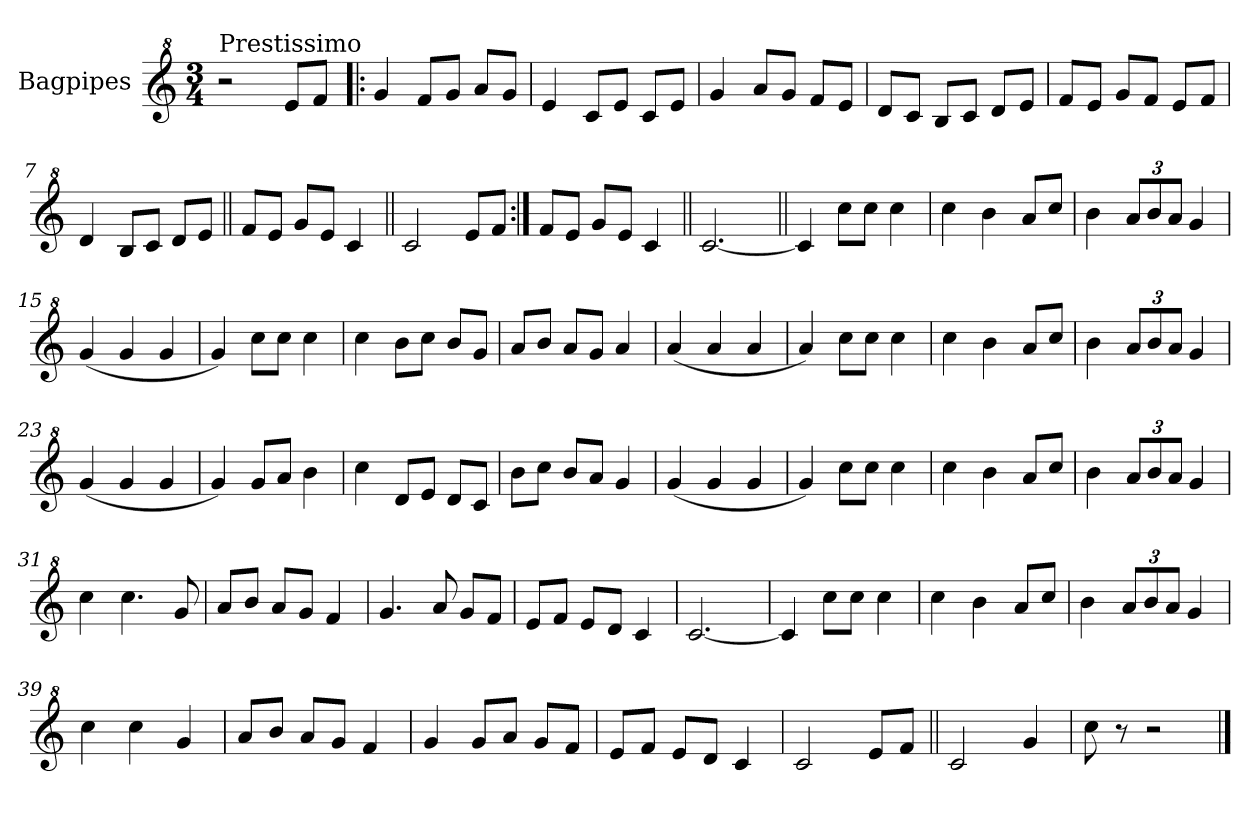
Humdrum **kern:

**kern
*part1
*staff1
*I"Bagpipes
*I'Bag
*clefG^2
*k[]
*C:
*M3/4
=1
!LO:TX:a:t=Prestissimo
2r
8ee/L
8ff/J
=2!|:
4gg/
8ff/L
8gg/J
8aa/L
8gg/J
=3
4ee/
8cc/L
8ee/J
8cc/L
8ee/J
=4
4gg/
8aa/L
8gg/J
8ff/L
8ee/J
=5
8dd/L
8cc/J
8b/L
8cc/J
8dd/L
8ee/J
=6
8ff/L
8ee/J
8gg/L
8ff/J
8ee/L
8ff/J
=7
4dd/
8b/L
8cc/J
8dd/L
8ee/J
=8||
8ff/L
8ee/J
8gg/L
8ee/J
4cc/
!!LO:LB:g=z
=9||
2cc/
8ee/L
8ff/J
=10:|!
8ff/L
8ee/J
8gg/L
8ee/J
4cc/
=11||
[2.cc/
=12||
4cc/]
8ccc\L
8ccc\J
4ccc\
=13
4ccc\
4bb\
8aa/L
8ccc/J
=14
4bb\
*Xbrackettup
12aa/L
12bb/
12aa/J
4gg/
=15
(4gg/
4gg/
4gg/
=16
4gg/)
8ccc\L
8ccc\J
4ccc\
=17
4ccc\
8bb\L
8ccc\J
8bb/L
8gg/J
=18
8aa/L
8bb/J
8aa/L
8gg/J
4aa/
!!LO:LB:g=z
=19
(4aa/
4aa/
4aa/
=20
4aa/)
8ccc\L
8ccc\J
4ccc\
=21
4ccc\
4bb\
8aa/L
8ccc/J
=22
4bb\
12aa/L
12bb/
12aa/J
4gg/
=23
(4gg/
4gg/
4gg/
=24
4gg/)
8gg/L
8aa/J
4bb\
=25
4ccc\
8dd/L
8ee/J
8dd/L
8cc/J
=26
8bb\L
8ccc\J
8bb/L
8aa/J
4gg/
=27
(4gg/
4gg/
4gg/
=28
4gg/)
8ccc\L
8ccc\J
4ccc\
!!LO:LB:g=z
=29
4ccc\
4bb\
8aa/L
8ccc/J
=30
4bb\
12aa/L
12bb/
12aa/J
4gg/
=31
4ccc\
4.ccc\
8gg/
=32
8aa/L
8bb/J
8aa/L
8gg/J
4ff/
=33
4.gg/
8aa/
8gg/L
8ff/J
=34
8ee/L
8ff/J
8ee/L
8dd/J
4cc/
=35
[2.cc/
=36
4cc/]
8ccc\L
8ccc\J
4ccc\
=37
4ccc\
4bb\
8aa/L
8ccc/J
=38
4bb\
12aa/L
12bb/
12aa/J
4gg/
!!LO:LB:g=z
=39
4ccc\
4ccc\
4gg/
=40
8aa/L
8bb/J
8aa/L
8gg/J
4ff/
=41
4gg/
8gg/L
8aa/J
8gg/L
8ff/J
=42
8ee/L
8ff/J
8ee/L
8dd/J
4cc/
=43
2cc/
8ee/L
8ff/J
=44||
2cc/
4gg/
=45
8ccc\
8r
2r
==
*-
